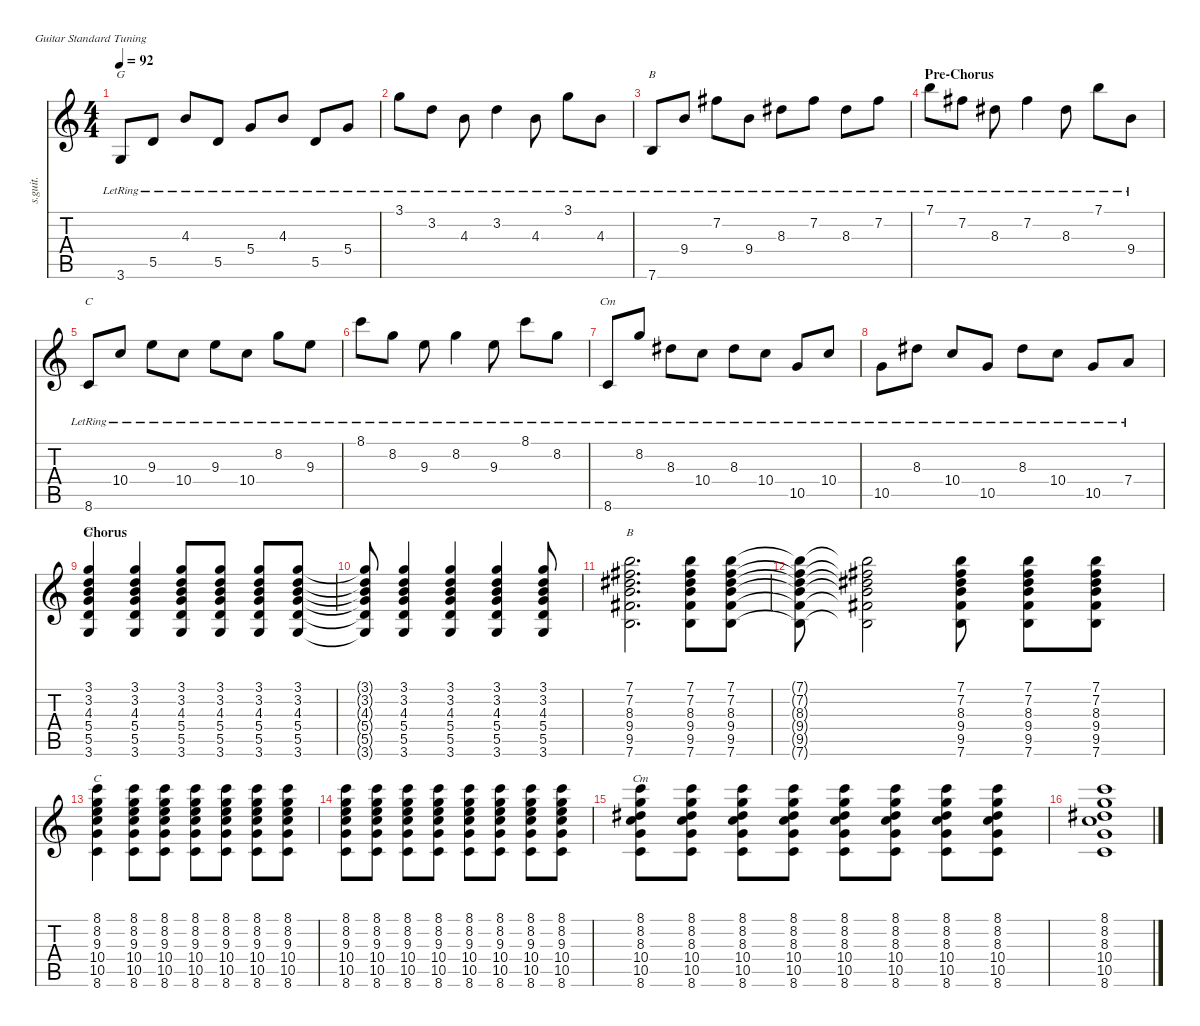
\defaultSystemsLayout 4
\hideDynamics
\bracketExtendMode nobrackets
\track ("Ed O'Brien - Guitar " "s.guit.") {instrument electricguitarclean}
\staff {score tabs}
\tuning (E4 B3 G3 D3 A2 E2)
\chord ("G" 3 1 2 2 0 x) {showdiagram false}
\chord ("B" 3 1 2 2 0 x) {showdiagram false}
\chord ("C" 3 1 2 2 0 x) {showdiagram false}
\chord ("Cm" 3 1 2 2 0 x) {showdiagram false}
\ts (4 4)
\tempo 92
\clef g2
\ks c
3.6{lr}.8{ch "G" lyrics (0 "") lyrics (1 "") lyrics (2 "") lyrics (3 "") lyrics (4 "") dy f} 5.5{lr}.8{lyrics (0 "") lyrics (1 "") lyrics (2 "") lyrics (3 "") lyrics (4 "")} 4.3{lr}.8{lyrics (0 "") lyrics (1 "") lyrics (2 "") lyrics (3 "") lyrics (4 "")} 5.5{lr}.8{lyrics (0 "") lyrics (1 "") lyrics (2 "") lyrics (3 "") lyrics (4 "")} 5.4{lr}.8{lyrics (0 "") lyrics (1 "") lyrics (2 "") lyrics (3 "") lyrics (4 "")} 4.3{lr}.8{lyrics (0 "") lyrics (1 "") lyrics (2 "") lyrics (3 "") lyrics (4 "")} 5.5{lr}.8{lyrics (0 "") lyrics (1 "") lyrics (2 "") lyrics (3 "") lyrics (4 "")} 5.4{lr}.8{lyrics (0 "") lyrics (1 "") lyrics (2 "") lyrics (3 "") lyrics (4 "")} |
3.1{lr}.8{lyrics (0 "") lyrics (1 "") lyrics (2 "") lyrics (3 "") lyrics (4 "")} 3.2{lr}.8{lyrics (0 "") lyrics (1 "") lyrics (2 "") lyrics (3 "") lyrics (4 "")} 4.3{lr}.8{lyrics (0 "") lyrics (1 "") lyrics (2 "") lyrics (3 "") lyrics (4 "")} 3.2{lr}.4{lyrics (0 "") lyrics (1 "") lyrics (2 "") lyrics (3 "") lyrics (4 "")} 4.3{lr}.8{lyrics (0 "") lyrics (1 "") lyrics (2 "") lyrics (3 "") lyrics (4 "")} 3.1{lr}.8{lyrics (0 "") lyrics (1 "") lyrics (2 "") lyrics (3 "") lyrics (4 "")} 4.3{lr}.8{lyrics (0 "") lyrics (1 "") lyrics (2 "") lyrics (3 "") lyrics (4 "")} |
7.6{lr}.8{ch "B" lyrics (0 "") lyrics (1 "") lyrics (2 "") lyrics (3 "") lyrics (4 "")} 9.4{lr}.8{lyrics (0 "") lyrics (1 "") lyrics (2 "") lyrics (3 "") lyrics (4 "")} 7.2{lr acc #}.8{lyrics (0 "") lyrics (1 "") lyrics (2 "") lyrics (3 "") lyrics (4 "")} 9.4{lr}.8{lyrics (0 "") lyrics (1 "") lyrics (2 "") lyrics (3 "") lyrics (4 "")} 8.3{lr acc #}.8{lyrics (0 "") lyrics (1 "") lyrics (2 "") lyrics (3 "") lyrics (4 "")} 7.2{lr acc #}.8{lyrics (0 "") lyrics (1 "") lyrics (2 "") lyrics (3 "") lyrics (4 "")} 8.3{lr acc #}.8{lyrics (0 "") lyrics (1 "") lyrics (2 "") lyrics (3 "") lyrics (4 "")} 7.2{lr acc #}.8{lyrics (0 "") lyrics (1 "") lyrics (2 "") lyrics (3 "") lyrics (4 "")} |
\section ("" "Pre-Chorus")
7.1{lr}.8{lyrics (0 "") lyrics (1 "") lyrics (2 "") lyrics (3 "") lyrics (4 "")} 7.2{lr acc #}.8{lyrics (0 "") lyrics (1 "") lyrics (2 "") lyrics (3 "") lyrics (4 "")} 8.3{lr acc #}.8{lyrics (0 "") lyrics (1 "") lyrics (2 "") lyrics (3 "") lyrics (4 "")} 7.2{lr acc #}.4{lyrics (0 "") lyrics (1 "") lyrics (2 "") lyrics (3 "") lyrics (4 "")} 8.3{lr acc #}.8{lyrics (0 "") lyrics (1 "") lyrics (2 "") lyrics (3 "") lyrics (4 "")} 7.1{lr}.8{lyrics (0 "") lyrics (1 "") lyrics (2 "") lyrics (3 "") lyrics (4 "")} 9.4{lr}.8{lyrics (0 "") lyrics (1 "") lyrics (2 "") lyrics (3 "") lyrics (4 "")} |
8.6{lr}.8{ch "C" lyrics (0 "") lyrics (1 "") lyrics (2 "") lyrics (3 "") lyrics (4 "")} 10.4{lr}.8{lyrics (0 "") lyrics (1 "") lyrics (2 "") lyrics (3 "") lyrics (4 "")} 9.3{lr}.8{lyrics (0 "") lyrics (1 "") lyrics (2 "") lyrics (3 "") lyrics (4 "")} 10.4{lr}.8{lyrics (0 "") lyrics (1 "") lyrics (2 "") lyrics (3 "") lyrics (4 "")} 9.3{lr}.8{lyrics (0 "") lyrics (1 "") lyrics (2 "") lyrics (3 "") lyrics (4 "")} 10.4{lr}.8{lyrics (0 "") lyrics (1 "") lyrics (2 "") lyrics (3 "") lyrics (4 "")} 8.2{lr}.8{lyrics (0 "") lyrics (1 "") lyrics (2 "") lyrics (3 "") lyrics (4 "")} 9.3{lr}.8{lyrics (0 "") lyrics (1 "") lyrics (2 "") lyrics (3 "") lyrics (4 "")} |
8.1{lr}.8{lyrics (0 "") lyrics (1 "") lyrics (2 "") lyrics (3 "") lyrics (4 "")} 8.2{lr}.8{lyrics (0 "") lyrics (1 "") lyrics (2 "") lyrics (3 "") lyrics (4 "")} 9.3{lr}.8{lyrics (0 "") lyrics (1 "") lyrics (2 "") lyrics (3 "") lyrics (4 "")} 8.2{lr}.4{lyrics (0 "") lyrics (1 "") lyrics (2 "") lyrics (3 "") lyrics (4 "")} 9.3{lr}.8{lyrics (0 "") lyrics (1 "") lyrics (2 "") lyrics (3 "") lyrics (4 "")} 8.1{lr}.8{lyrics (0 "") lyrics (1 "") lyrics (2 "") lyrics (3 "") lyrics (4 "")} 8.2{lr}.8{lyrics (0 "") lyrics (1 "") lyrics (2 "") lyrics (3 "") lyrics (4 "")} |
8.6{lr}.8{ch "Cm" lyrics (0 "") lyrics (1 "") lyrics (2 "") lyrics (3 "") lyrics (4 "")} 8.2{lr}.8{lyrics (0 "") lyrics (1 "") lyrics (2 "") lyrics (3 "") lyrics (4 "")} 8.3{lr acc #}.8{lyrics (0 "") lyrics (1 "") lyrics (2 "") lyrics (3 "") lyrics (4 "")} 10.4{lr}.8{lyrics (0 "") lyrics (1 "") lyrics (2 "") lyrics (3 "") lyrics (4 "")} 8.3{lr acc #}.8{lyrics (0 "") lyrics (1 "") lyrics (2 "") lyrics (3 "") lyrics (4 "")} 10.4{lr}.8{lyrics (0 "") lyrics (1 "") lyrics (2 "") lyrics (3 "") lyrics (4 "")} 10.5{lr}.8{lyrics (0 "") lyrics (1 "") lyrics (2 "") lyrics (3 "") lyrics (4 "")} 10.4{lr}.8{lyrics (0 "") lyrics (1 "") lyrics (2 "") lyrics (3 "") lyrics (4 "")} |
10.5{lr}.8{lyrics (0 "") lyrics (1 "") lyrics (2 "") lyrics (3 "") lyrics (4 "")} 8.3{lr acc #}.8{lyrics (0 "") lyrics (1 "") lyrics (2 "") lyrics (3 "") lyrics (4 "")} 10.4{lr}.8{lyrics (0 "") lyrics (1 "") lyrics (2 "") lyrics (3 "") lyrics (4 "")} 10.5{lr}.8{lyrics (0 "") lyrics (1 "") lyrics (2 "") lyrics (3 "") lyrics (4 "")} 8.3{lr acc #}.8{lyrics (0 "") lyrics (1 "") lyrics (2 "") lyrics (3 "") lyrics (4 "")} 10.4{lr}.8{lyrics (0 "") lyrics (1 "") lyrics (2 "") lyrics (3 "") lyrics (4 "")} 10.5{lr}.8{lyrics (0 "") lyrics (1 "") lyrics (2 "") lyrics (3 "") lyrics (4 "")} 7.4{lr}.8{lyrics (0 "") lyrics (1 "") lyrics (2 "") lyrics (3 "") lyrics (4 "")} |
\section ("" "Chorus")
(3.1 3.2 4.3 5.4 5.5 3.6).4{ch "G" lyrics (0 "") lyrics (1 "") lyrics (2 "") lyrics (3 "") lyrics (4 "")} (3.1 3.2 4.3 5.4 5.5 3.6).4{lyrics (0 "") lyrics (1 "") lyrics (2 "") lyrics (3 "") lyrics (4 "")} (3.1 3.2 4.3 5.4 5.5 3.6).8{lyrics (0 "") lyrics (1 "") lyrics (2 "") lyrics (3 "") lyrics (4 "")} (3.1 3.2 4.3 5.4 5.5 3.6).8{lyrics (0 "") lyrics (1 "") lyrics (2 "") lyrics (3 "") lyrics (4 "")} (3.1 3.2 4.3 5.4 5.5 3.6).8{lyrics (0 "") lyrics (1 "") lyrics (2 "") lyrics (3 "") lyrics (4 "")} (3.1 3.2 4.3 5.4 5.5 3.6).8{lyrics (0 "") lyrics (1 "") lyrics (2 "") lyrics (3 "") lyrics (4 "")} |
(3.1{t} 3.2{t} 4.3{t} 5.4{t} 5.5{t} 3.6{t}).8{lyrics (0 "") lyrics (1 "") lyrics (2 "") lyrics (3 "") lyrics (4 "")} (3.1 3.2 4.3 5.4 5.5 3.6).4{lyrics (0 "") lyrics (1 "") lyrics (2 "") lyrics (3 "") lyrics (4 "")} (3.1 3.2 4.3 5.4 5.5 3.6).4{lyrics (0 "") lyrics (1 "") lyrics (2 "") lyrics (3 "") lyrics (4 "")} (3.1 3.2 4.3 5.4 5.5 3.6).4{lyrics (0 "") lyrics (1 "") lyrics (2 "") lyrics (3 "") lyrics (4 "")} (3.1 3.2 4.3 5.4 5.5 3.6).8{lyrics (0 "") lyrics (1 "") lyrics (2 "") lyrics (3 "") lyrics (4 "")} |
(7.1 7.2{acc #} 8.3{acc #} 9.4 9.5{acc #} 7.6).2{d ch "B" lyrics (0 "") lyrics (1 "") lyrics (2 "") lyrics (3 "") lyrics (4 "")} (7.1 7.2{acc #} 8.3{acc #} 9.4 9.5{acc #} 7.6).8{lyrics (0 "") lyrics (1 "") lyrics (2 "") lyrics (3 "") lyrics (4 "")} (7.1 7.2{acc #} 8.3{acc #} 9.4 9.5{acc #} 7.6).8{lyrics (0 "") lyrics (1 "") lyrics (2 "") lyrics (3 "") lyrics (4 "")} |
(7.1{t} 7.2{t acc #} 8.3{t acc #} 9.4{t} 9.5{t acc #} 7.6{t}).8{lyrics (0 "") lyrics (1 "") lyrics (2 "") lyrics (3 "") lyrics (4 "")} (7.1{t} 7.2{t acc #} 8.3{t acc #} 9.4{t} 9.5{t acc #} 7.6{t}).2{lyrics (0 "") lyrics (1 "") lyrics (2 "") lyrics (3 "") lyrics (4 "")} (7.1 7.2{acc #} 8.3{acc #} 9.4 9.5{acc #} 7.6).8{lyrics (0 "") lyrics (1 "") lyrics (2 "") lyrics (3 "") lyrics (4 "")} (7.1 7.2{acc #} 8.3{acc #} 9.4 9.5{acc #} 7.6).8{lyrics (0 "") lyrics (1 "") lyrics (2 "") lyrics (3 "") lyrics (4 "")} (7.1 7.2{acc #} 8.3{acc #} 9.4 9.5{acc #} 7.6).8{lyrics (0 "") lyrics (1 "") lyrics (2 "") lyrics (3 "") lyrics (4 "")} |
(8.1 8.2 9.3 10.4 10.5 8.6).4{ch "C" lyrics (0 "") lyrics (1 "") lyrics (2 "") lyrics (3 "") lyrics (4 "")} (8.1 8.2 9.3 10.4 10.5 8.6).8{lyrics (0 "") lyrics (1 "") lyrics (2 "") lyrics (3 "") lyrics (4 "")} (8.1 8.2 9.3 10.4 10.5 8.6).8{lyrics (0 "") lyrics (1 "") lyrics (2 "") lyrics (3 "") lyrics (4 "")} (8.1 8.2 9.3 10.4 10.5 8.6).8{lyrics (0 "") lyrics (1 "") lyrics (2 "") lyrics (3 "") lyrics (4 "")} (8.1 8.2 9.3 10.4 10.5 8.6).8{lyrics (0 "") lyrics (1 "") lyrics (2 "") lyrics (3 "") lyrics (4 "")} (8.1 8.2 9.3 10.4 10.5 8.6).8{lyrics (0 "") lyrics (1 "") lyrics (2 "") lyrics (3 "") lyrics (4 "")} (8.1 8.2 9.3 10.4 10.5 8.6).8{lyrics (0 "") lyrics (1 "") lyrics (2 "") lyrics (3 "") lyrics (4 "")} |
(8.1 8.2 9.3 10.4 10.5 8.6).8{lyrics (0 "") lyrics (1 "") lyrics (2 "") lyrics (3 "") lyrics (4 "")} (8.1 8.2 9.3 10.4 10.5 8.6).8{lyrics (0 "") lyrics (1 "") lyrics (2 "") lyrics (3 "") lyrics (4 "")} (8.1 8.2 9.3 10.4 10.5 8.6).8{lyrics (0 "") lyrics (1 "") lyrics (2 "") lyrics (3 "") lyrics (4 "")} (8.1 8.2 9.3 10.4 10.5 8.6).8{lyrics (0 "") lyrics (1 "") lyrics (2 "") lyrics (3 "") lyrics (4 "")} (8.1 8.2 9.3 10.4 10.5 8.6).8{lyrics (0 "") lyrics (1 "") lyrics (2 "") lyrics (3 "") lyrics (4 "")} (8.1 8.2 9.3 10.4 10.5 8.6).8{lyrics (0 "") lyrics (1 "") lyrics (2 "") lyrics (3 "") lyrics (4 "")} (8.1 8.2 9.3 10.4 10.5 8.6).8{lyrics (0 "") lyrics (1 "") lyrics (2 "") lyrics (3 "") lyrics (4 "")} (8.1 8.2 9.3 10.4 10.5 8.6).8{lyrics (0 "") lyrics (1 "") lyrics (2 "") lyrics (3 "") lyrics (4 "")} |
(8.1 8.2 8.3{acc #} 10.4 10.5 8.6).8{ch "Cm" lyrics (0 "") lyrics (1 "") lyrics (2 "") lyrics (3 "") lyrics (4 "")} (8.1 8.2 8.3{acc #} 10.4 10.5 8.6).8{lyrics (0 "") lyrics (1 "") lyrics (2 "") lyrics (3 "") lyrics (4 "")} (8.1 8.2 8.3{acc #} 10.4 10.5 8.6).8{lyrics (0 "") lyrics (1 "") lyrics (2 "") lyrics (3 "") lyrics (4 "")} (8.1 8.2 8.3{acc #} 10.4 10.5 8.6).8{lyrics (0 "") lyrics (1 "") lyrics (2 "") lyrics (3 "") lyrics (4 "")} (8.1 8.2 8.3{acc #} 10.4 10.5 8.6).8{lyrics (0 "") lyrics (1 "") lyrics (2 "") lyrics (3 "") lyrics (4 "")} (8.1 8.2 8.3{acc #} 10.4 10.5 8.6).8{lyrics (0 "") lyrics (1 "") lyrics (2 "") lyrics (3 "") lyrics (4 "")} (8.1 8.2 8.3{acc #} 10.4 10.5 8.6).8{lyrics (0 "") lyrics (1 "") lyrics (2 "") lyrics (3 "") lyrics (4 "")} (8.1 8.2 8.3{acc #} 10.4 10.5 8.6).8{lyrics (0 "") lyrics (1 "") lyrics (2 "") lyrics (3 "") lyrics (4 "")} |
(8.1 8.2 8.3{acc #} 10.4 10.5 8.6).1{lyrics (0 "") lyrics (1 "") lyrics (2 "") lyrics (3 "") lyrics (4 "")}
